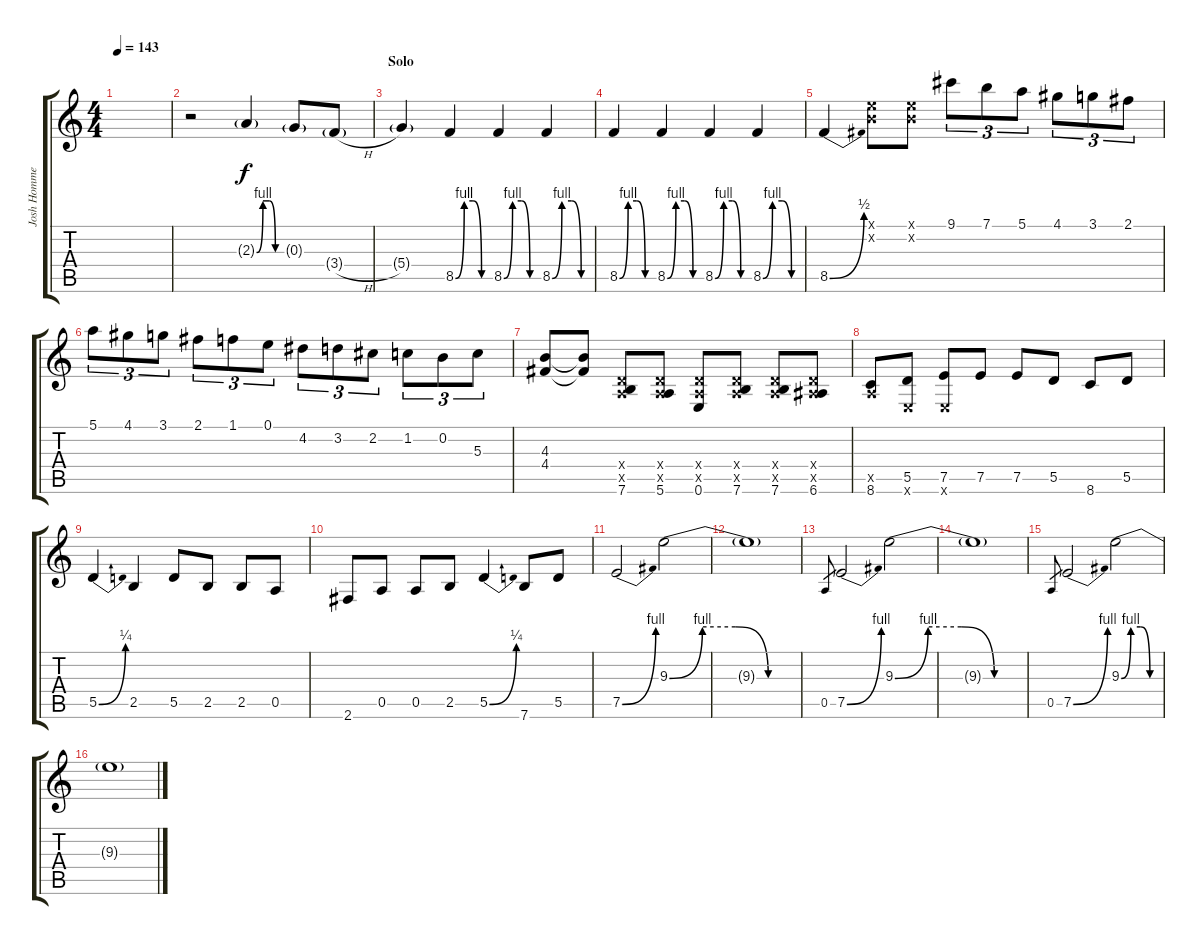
\track ("Josh Homme" "Josh Homme") {instrument distortionguitar}
\staff {score tabs}
\tuning (E4 B3 G3 D3 A2 E2) {hide}
\ts (4 4)
\tempo 143
\clef g2
\ks c
|
r.2 2.3{be (custom 0 0 15 4 30 4 45 0 60 0) g}.4 0.3{g}.8 3.4{h g}.8 |
\section ("" "Solo")
5.4{g}.4 8.5{be (custom 0 0 15 4 30 4 45 0 60 0)}.4{dy f volume 16} 8.5{be (custom 0 0 15 4 30 4 45 0 60 0)}.4 8.5{be (custom 0 0 15 4 30 4 45 0 60 0)}.4 |
8.5{be (custom 0 0 15 4 30 4 45 0 60 0)}.4 8.5{be (custom 0 0 15 4 30 4 45 0 60 0)}.4 8.5{be (custom 0 0 15 4 30 4 45 0 60 0)}.4 8.5{be (custom 0 0 15 4 30 4 45 0 60 0)}.4 |
8.5{be (bend 0 0 60 2)}.4 (0.1{x} 0.2{x}).8 (0.1{x} 0.2{x}).8 9.1.8{tu (3 2)} 7.1.8{tu (3 2)} 5.1.8{tu (3 2)} 4.1.8{tu (3 2)} 3.1.8{tu (3 2)} 2.1.8{tu (3 2)} |
5.1.8{tu (3 2)} 4.1.8{tu (3 2)} 3.1.8{tu (3 2)} 2.1.8{tu (3 2)} 1.1.8{tu (3 2)} 0.1.8{tu (3 2)} 4.2.8{tu (3 2)} 3.2.8{tu (3 2)} 2.2.8{tu (3 2)} 1.2.8{tu (3 2)} 0.2.8{tu (3 2)} 5.3.8{tu (3 2)} |
(4.3 4.4).8 (4.3{t} 4.4{t}).8 (0.4{x} 0.5{x} 7.6).8 (0.4{x} 0.5{x} 5.6).8 (0.4{x} 0.5{x} 0.6).8 (0.4{x} 0.5{x} 7.6).8 (0.4{x} 0.5{x} 7.6).8 (0.4{x} 0.5{x} 6.6).8 |
(0.5{x} 8.6).8 (5.5 0.6{x}).8 (7.5 0.6{x}).8 7.5.8 7.5.8 5.5.8 8.6.8 5.5.8 |
5.5{be (bend 0 0 60 1)}.4 2.5.4 5.5.8 2.5.8 2.5.8 0.5.8 |
2.6.8 0.5.8 0.5.8 2.5.8 5.5{be (bend 0 0 60 1)}.4 7.6.8 5.5.8 |
7.5{be (bend 0 0 60 4)}.2{volume 13} 9.3{be (custom 0 0 15 4 30 4 45 0 60 0)}.2 |
9.3{t}.1 |
0.5.8{gr} 7.5{be (bend 0 0 60 4)}.2 9.3{be (custom 0 0 15 4 30 4 45 0 60 0)}.2 |
9.3{t}.1 |
0.5.8{gr} 7.5{be (bend 0 0 60 4)}.2 9.3{be (custom 0 0 15 4 30 4 45 0 60 0)}.2 |
9.3{t}.1
